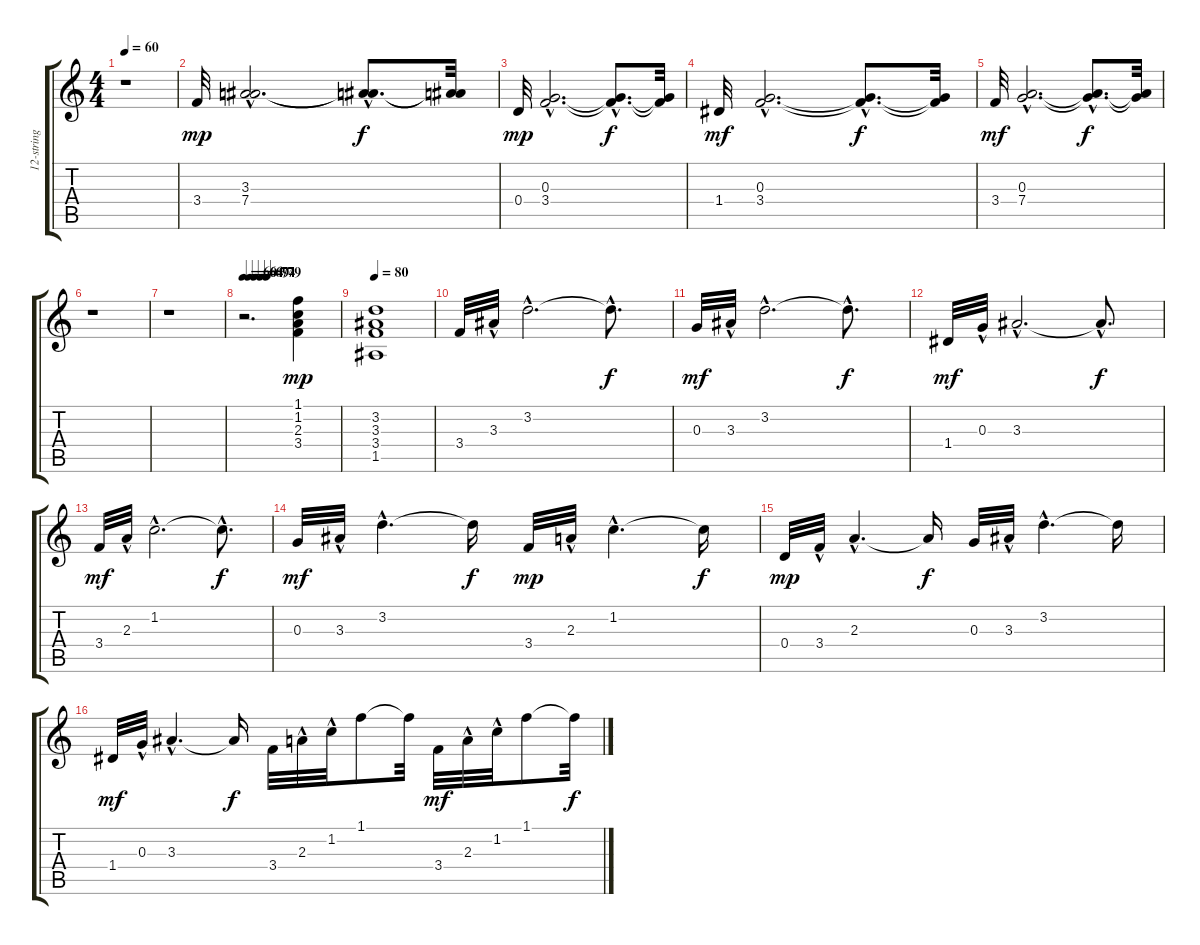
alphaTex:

\track ("12-string Electric Guitar" "12-string ") {instrument electricguitarclean}
\staff {score tabs}
\tuning (E4 B3 G3 D3 A2 E2) {hide}
\ts (4 4)
\tempo 60
\clef g2
\ks c
r.1{dy mp instrument electricguitarclean} |
3.4.32 (3.3{hac} 7.4{hac}).2{d} (3.3{hac t} 7.4{hac t}).8{d dy f} (3.3{t} 7.4{t}).32 |
0.4.32{dy mp} (0.3{hac} 3.4{hac}).2{d} (0.3{hac t} 3.4{hac t}).8{d dy f} (0.3{t} 3.4{t}).32 |
1.4.32{dy mf} (0.3{hac} 3.4{hac}).2{d} (0.3{hac t} 3.4{hac t}).8{d dy f} (0.3{t} 3.4{t}).32 |
3.4.32{dy mf} (0.3{hac} 7.4{hac}).2{d} (0.3{hac t} 7.4{hac t}).8{d dy f} (0.3{t} 7.4{t}).32 |
r.1 |
r.1 |
\tempo 60
\tempo (64 0.0625)
\tempo (69 0.125)
\tempo (74 0.1875)
\tempo (79 0.25)
r.2{d} (1.1 1.2 2.3 3.4).4{dy mp} |
\tempo 80
(3.2 3.3 3.4 1.5).1 |
3.4.32 3.3{hac}.32 3.2{hac}.2{d} 3.2{hac t}.8{d dy f} |
0.3.32{dy mf} 3.3{hac}.32 3.2{hac}.2{d} 3.2{hac t}.8{d dy f} |
1.4.32{dy mf} 0.3{hac}.32 3.3{hac}.2{d} 3.3{hac t}.8{d dy f} |
3.4.32{dy mf} 2.3{hac}.32 1.2{hac}.2{d} 1.2{hac t}.8{d dy f} |
0.3.32{dy mf} 3.3{hac}.32 3.2{hac}.4{d} 3.2{t}.16{dy f} 3.4.32{dy mp} 2.3{hac}.32 1.2{hac}.4{d} 1.2{t}.16{dy f} |
0.4.32{dy mp} 3.4{hac}.32 2.3{hac}.4{d} 2.3{t}.16{dy f} 0.3.32 3.3{hac}.32 3.2{hac}.4{d} 3.2{t}.16 |
1.4.32{dy mf} 0.3{hac}.32 3.3{hac}.4{d} 3.3{t}.16{dy f} 3.4.32 2.3{hac}.32 1.2{hac}.32 1.1.8 1.1{t}.32 3.4.32{dy mf} 2.3{hac}.32 1.2{hac}.32 1.1.8 1.1{t}.32{dy f}
